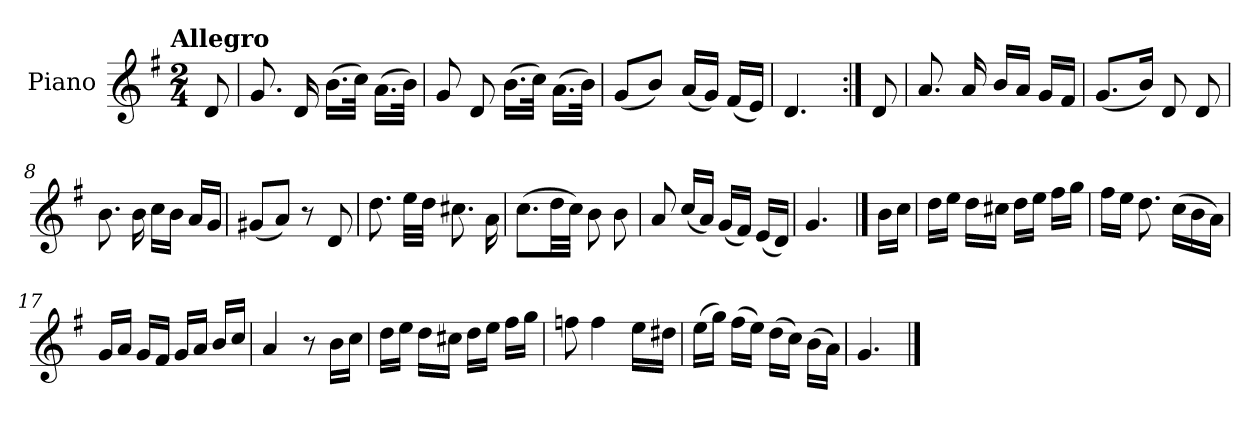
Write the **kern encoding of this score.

**kern
*part1
*staff1
*I"Piano
*I'Pno.
*clefG2
*k[f#]
!!LO:TX:omd:t=Allegro
*M2/4
*MM144
=
8d/
=1
8.g/
16d/
(>16.b\LL
32cc\JJk)
(>16.a\LL
32b\JJk)
=2
8g/
8d/
(>16.b\LL
32cc\JJk)
(>16.a\LL
32b\JJk)
=3
(<8g/L
8b/J)
(<16a/LL
16g/JJ)
(<16f#/LL
16e/JJ)
!!LO:LB:g=z
=4
4.d/
=5:|!
8d/
=6
8.a/
16a/
16b/LL
16a/JJ
16g/LL
16f#/JJ
=7
(<8.g/L
16b/Jk)
8d/
8d/
=8
8.b\
16b\
16cc\LL
16b\JJ
16a/LL
16g/JJ
=9
(<8g#X/L
8a/J)
8r
8d/
!!LO:LB:g=z
=10
8.dd\
32ee\LLL
32dd\JJJ
8.cc#X\
16a\
=11
(>8.cc\L
32dd\LL
32cc\JJJ)
8b\
8b\
=12
8a/
(<16cc/LL
16a/JJ)
(<16g/LL
16f#/JJ)
(<16e/LL
16d/JJ)
=13
4.g/
==14
16b\LL
16cc\JJ
!!LO:LB:g=z
=15
16dd\LL
16ee\JJ
16dd\LL
16cc#X\JJ
16dd\LL
16ee\JJ
16ff#\LL
16gg\JJ
=16
16ff#\LL
16ee\JJ
8.dd\
(>16cc\LL
16b\
16a\JJ)
=17
16g/LL
16a/JJ
16g/LL
16f#/JJ
16g/LL
16a/JJ
16b/LL
16cc/JJ
=18
4a/
8r
16b\LL
16cc\JJ
!!LO:LB:g=z
=19
16dd\LL
16ee\JJ
16dd\LL
16cc#X\JJ
16dd\LL
16ee\JJ
16ff#\LL
16gg\JJ
=20
8ffn\
4ff\
16ee\LL
16dd#X\JJ
=21
(>16ee\LL
16gg\JJ)
(>16ff#\LL
16ee\JJ)
(>16dd\LL
16cc\JJ)
(>16b\LL
16a\JJ)
=22
4.g/
==
*-
